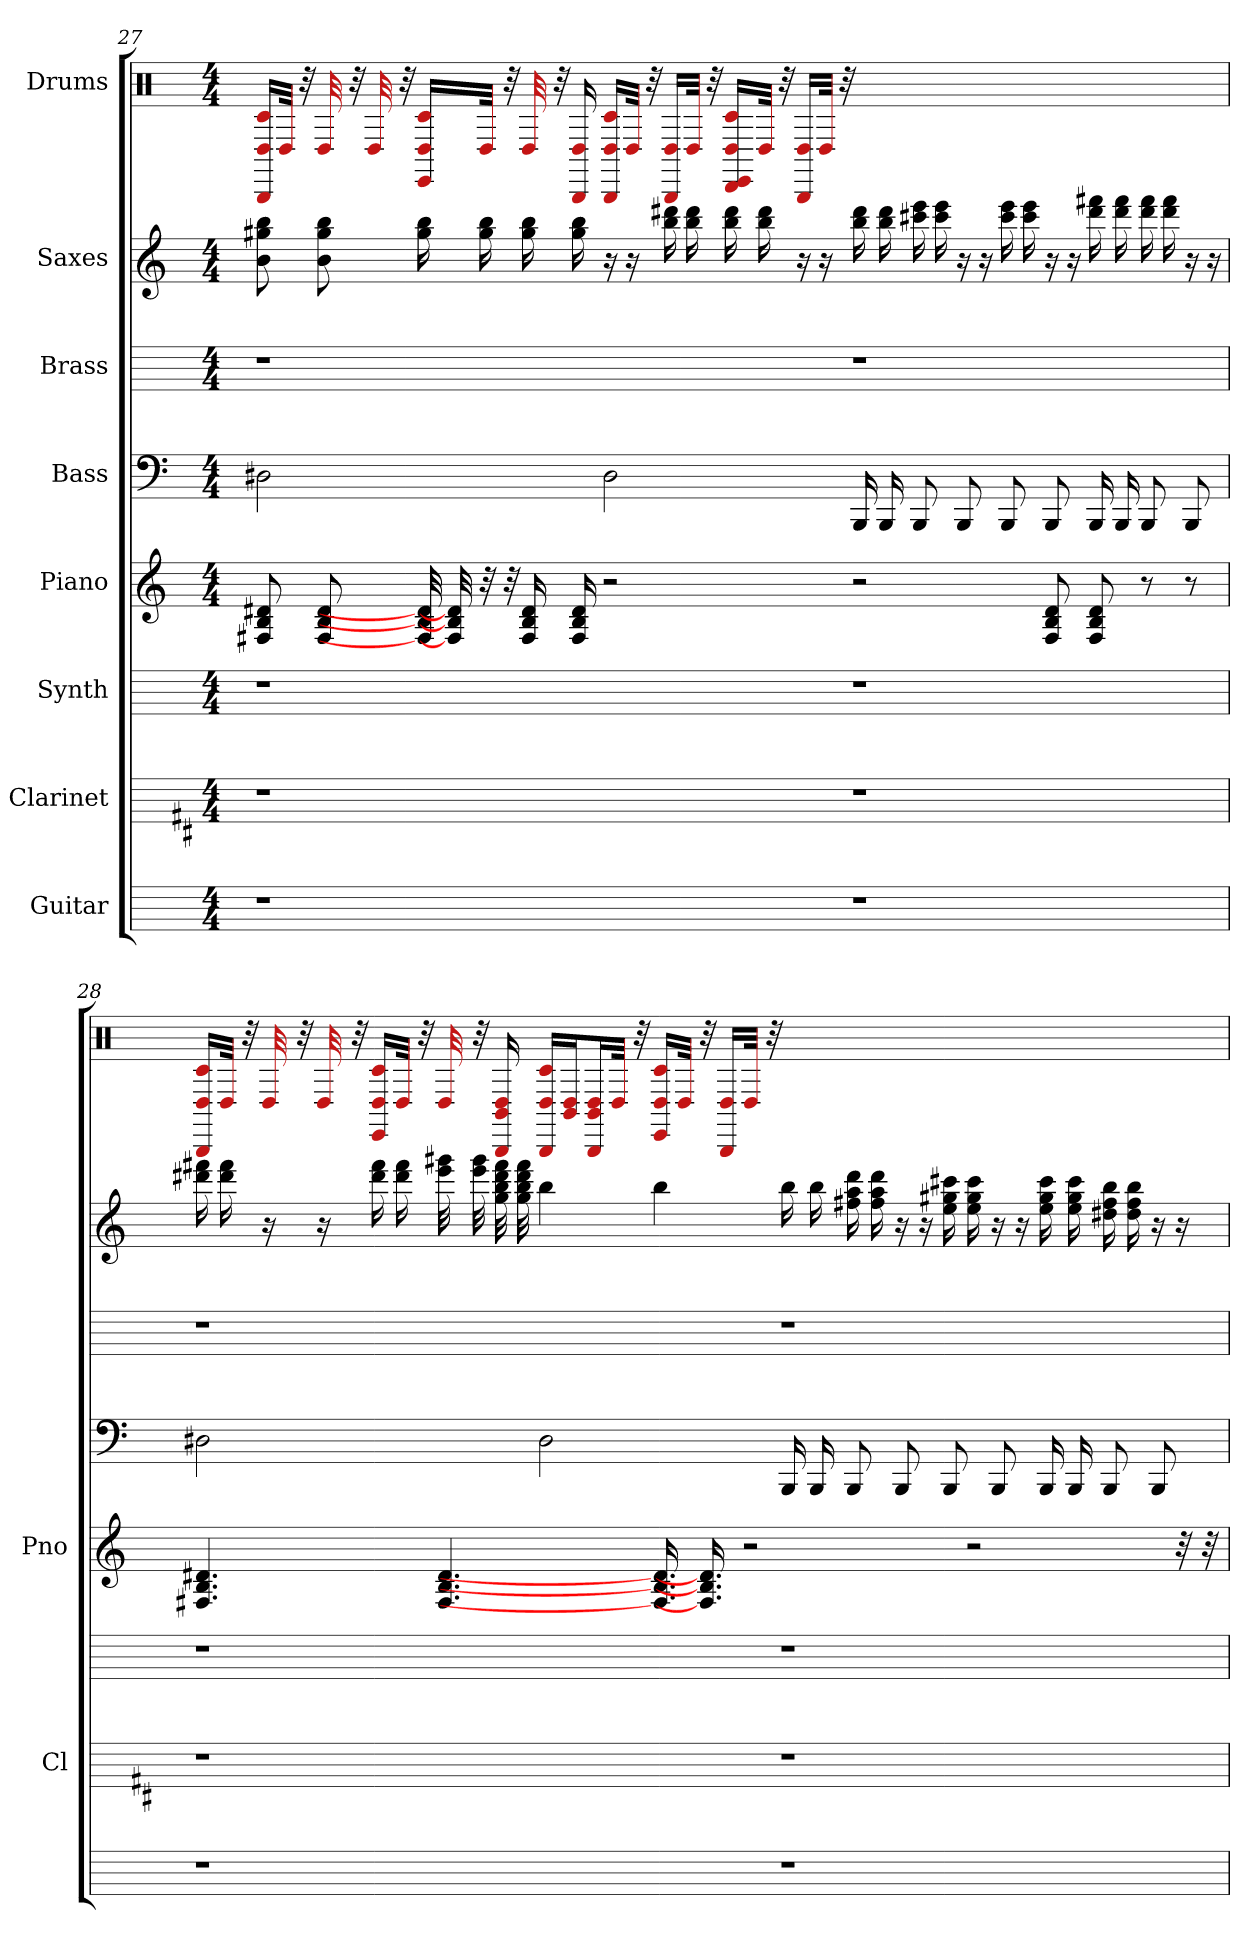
**kern	**kern	**kern	**kern	**kern	**kern	**kern	**kern
*part8	*part7	*part6	*part5	*part4	*part3	*part2	*part1
*staff8	*staff7	*staff6	*staff5	*staff4	*staff3	*staff2	*staff1
*I"Guitar	*I"Clarinet	*I"Synth	*I"Piano	*I"Bass	*I"Brass	*I"Saxes	*I"Drums
*	*I'Cl	*	*I'Pno	*	*	*	*
*	*	*	*	*	*	*	*clefX
*	*ITrd1c2	*	*	*	*	*ITrd8c14	*
*k[]	*k[]	*k[]	*k[]	*k[]	*k[]	*k[]	*k[]
*M4/4	*M4/4	*M4/4	*M4/4	*M4/4	*M4/4	*M4/4	*M4/4
=27	=27	=27	=27	=27	=27	=27	=27
1r	1r	1r	8d# 8B 8F#	2D#	1r	8b 8g# 8B	16BBB/ 16D#/ 16c/LL
.	.	.	.	.	.	.	32D#/JJk
.	.	.	.	.	.	.	32r
.	.	.	8d# 8B 8F#	.	.	8b 8g# 8B	32D#
.	.	.	.	.	.	.	32r
.	.	.	.	.	.	.	32D#
.	.	.	.	.	.	.	32r
.	.	.	32d#] 32B] 32F#]	.	.	16b 16g#	16EE/ 16D#/ 16c/LL
.	.	.	32d#] 32B] 32F#]	.	.	.	.
.	.	.	32r	.	.	16b 16g#	32D#/JJk
.	.	.	32r	.	.	.	32r
.	.	.	16d# 16B 16F#	.	.	16b 16g#	32D#
.	.	.	.	.	.	.	32r
.	.	.	16d# 16B 16F#	.	.	16b 16g#	16BBB 16D#
.	.	.	2r	2D#	.	16r	16BBB/ 16D#/ 16c/LL
.	.	.	.	.	.	16r	32D#/JJk
.	.	.	.	.	.	.	32r
.	.	.	.	.	.	16dd# 16b	16BBB/ 16D#/LL
.	.	.	.	.	.	16dd# 16b	32D#/JJk
.	.	.	.	.	.	.	32r
.	.	.	.	.	.	16dd# 16b	16DD#/ 16EE/ 16D#/ 16c/LL
.	.	.	.	.	.	16dd# 16b	32D#/JJk
.	.	.	.	.	.	.	32r
.	.	.	.	.	.	16r	16BBB/ 16D#/LL
.	.	.	.	.	.	16r	32D#/JJk
.	.	.	.	.	.	.	32r
1r	1r	1r	2r	16BBB	1r	16dd# 16b	1ryy
.	.	.	.	16BBB	.	16dd# 16b	.
.	.	.	.	8BBB	.	16ee 16cc#	.
.	.	.	.	.	.	16ee 16cc#	.
.	.	.	.	8BBB	.	16r	.
.	.	.	.	.	.	16r	.
.	.	.	.	8BBB	.	16ee 16cc#	.
.	.	.	.	.	.	16ee 16cc#	.
.	.	.	8d# 8B 8F#	8BBB	.	16r	.
.	.	.	.	.	.	16r	.
.	.	.	8d# 8B 8F#	16BBB	.	16ff# 16dd#	.
.	.	.	.	16BBB	.	16ff# 16dd#	.
.	.	.	8r	8BBB	.	16ff# 16dd#	.
.	.	.	.	.	.	16ff# 16dd#	.
.	.	.	8r	8BBB	.	16r	.
.	.	.	.	.	.	16r	.
=28	=28	=28	=28	=28	=28	=28	=28
1r	1r	1r	4.d# 4.B 4.F#	2D#	1r	16ff# 16dd#	16BBB/ 16D#/ 16c/LL
.	.	.	.	.	.	16ff# 16dd#	32D#/JJk
.	.	.	.	.	.	.	32r
.	.	.	.	.	.	16r	32D#
.	.	.	.	.	.	.	32r
.	.	.	.	.	.	16r	32D#
.	.	.	.	.	.	.	32r
.	.	.	.	.	.	16ff# 16dd#	16EE/ 16D#/ 16c/LL
.	.	.	.	.	.	16ff# 16dd#	32D#/JJk
.	.	.	.	.	.	.	32r
.	.	.	4.d# 4.B 4.F#	.	.	32gg# 32ee	32D#
.	.	.	.	.	.	32gg# 32ee	32r
.	.	.	.	.	.	32ff# 32dd# 32b 32g	16BBB 16BB 16D#
.	.	.	.	.	.	32ff# 32dd# 32b 32g	.
.	.	.	.	2D#	.	4b	16BBB/ 16D#/ 16c/LL
.	.	.	.	.	.	.	16BB/ 16D#/J
.	.	.	.	.	.	.	16BBB/ 16BB/ 16D#/L
.	.	.	.	.	.	.	32D#/JJk
.	.	.	.	.	.	.	32r
.	.	.	16.d#] 16.B] 16.F#]	.	.	4b	16EE/ 16D#/ 16c/LL
.	.	.	.	.	.	.	32D#/JJk
.	.	.	16.d#] 16.B] 16.F#]	.	.	.	32r
.	.	.	.	.	.	.	16BBB/ 16D#/LL
.	.	.	2r	.	.	.	32D#/JJk
.	.	.	.	.	.	.	32r
1r	1r	1r	.	16BBB	1r	16b	1ryy
.	.	.	.	16BBB	.	16b	.
.	.	.	.	8BBB	.	16dd# 16a 16f#	.
.	.	.	.	.	.	16dd# 16a 16f#	.
.	.	.	.	8BBB	.	16r	.
.	.	.	.	.	.	16r	.
.	.	.	.	8BBB	.	16cc# 16g# 16e	.
.	.	.	2r	.	.	16cc# 16g# 16e	.
.	.	.	.	8BBB	.	16r	.
.	.	.	.	.	.	16r	.
.	.	.	.	16BBB	.	16cc# 16g# 16e	.
.	.	.	.	16BBB	.	16cc# 16g# 16e	.
.	.	.	.	8BBB	.	16b 16f# 16d#	.
.	.	.	.	.	.	16b 16f# 16d#	.
.	.	.	.	8BBB	.	16r	.
.	.	.	32r	.	.	16r	.
.	.	.	32r	.	.	.	.
=	=	=	=	=	=	=	=
*-	*-	*-	*-	*-	*-	*-	*-
